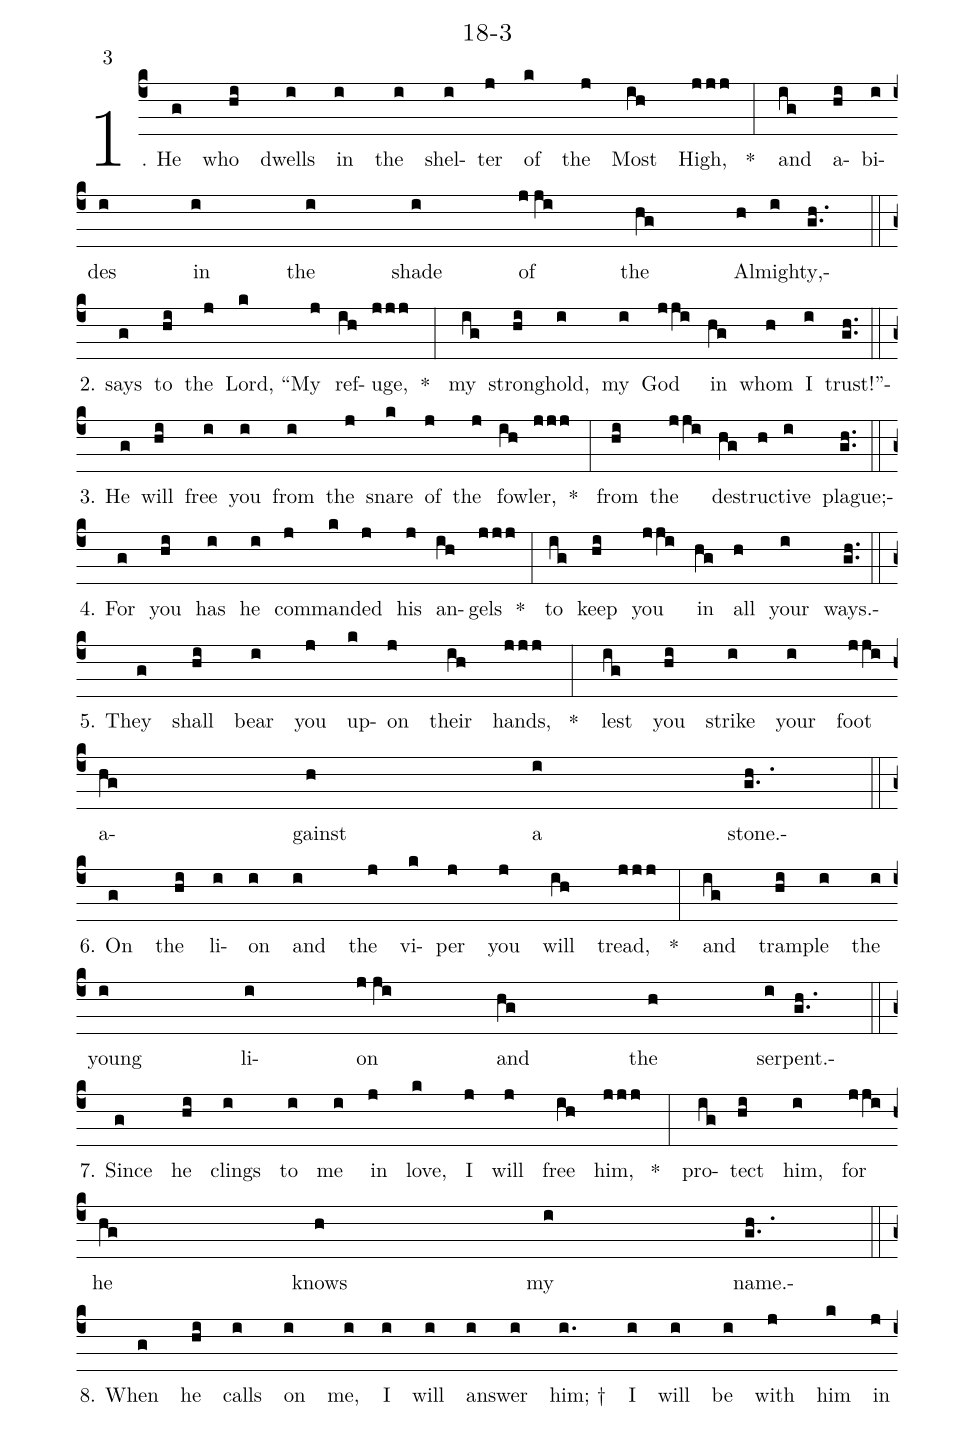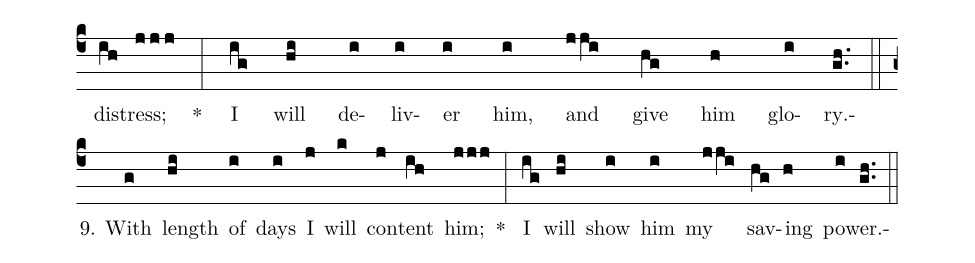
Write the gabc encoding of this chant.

name: 18-3;
annotation: 3;
%%
(c4)1. He(g) who(hi) dwells(i) in(i) the(i) shel(i)ter(j) of(k) the(j) Most(ih) High,(jjj) * (:) and(ig) a(hi)bi(i)des(i) in(i) the(i) shade(i) of(j/ji) the(hg) Al(h)mi(i)ghty,(gh..)(::) <sp>A/</sp>(z)
2. says(g) to(hi) the(j) Lord, ``(k)My(j) ref(ih)uge,(jjj) * (:) my(ig) strong(hi)hold,(i) my(i) God(j/ji) in(hg) whom(h) I(i) trust!''(gh..)(::) <sp>A/</sp>(z)
3. He(g) will(hi) free(i) you(i) from(i) the(j) snare(k) of(j) the(j) fow(ih)ler,(jjj) * (:) from(hi) the(j/ji) des(hg)truc(h)tive(i) plague;(gh..)(::) <sp>A/</sp>(z)
4. For(g) you(hi) has(i) he(i) com(j)man(k)ded(j) his(j) an(ih)gels(jjj) * (:) to(ig) keep(hi) you(j/ji) in(hg) all(h) your(i) ways.(gh..)(::) <sp>A/</sp>(z)
5. They(g) shall(hi) bear(i) you(j) up(k)on(j) their(ih) hands,(jjj) * (:) lest(ig) you(hi) strike(i) your(i) foot(j/ji) a(hg)gainst(h) a(i) stone.(gh..)(::) <sp>A/</sp>(z)
6. On(g) the(hi) li(i)on(i) and(i) the(j) vi(k)per(j) you(j) will(ih) tread,(jjj) * (:) and(ig) tram(hi)ple(i) the(i) young(i) li(i)on(j/ji) and(hg) the(h) ser(i)pent.(gh..)(::) <sp>A/</sp>(z)
7. Since(g) he(hi) clings(i) to(i) me(i) in(j) love,(k) I(j) will(j) free(ih) him,(jjj) * (:) pro(ig)tect(hi) him,(i) for(j/ji) he(hg) knows(h) my(i) name.(gh..)(::) <sp>A/</sp>(z)
8. When(g) he(hi) calls(i) on(i) me,(i) I(i) will(i) an(i)swer(i) him; †(i.) I(i) will(i) be(i) with(j) him(k) in(j) dis(ih)tress;(jjj) * (:) I(ig) will(hi) de(i)liv(i)er(i) him,(i) and(j/ji) give(hg) him(h) glo(i)ry.(gh..)(::) <sp>A/</sp>(z)
9. With(g) length(hi) of(i) days(i) I(j) will(k) con(j)tent(ih) him;(jjj) * (:) I(ig) will(hi) show(i) him(i) my(j/ji) sav(hg)ing(h) po(i)wer.(gh..)(::) <sp>A/</sp>(z)
